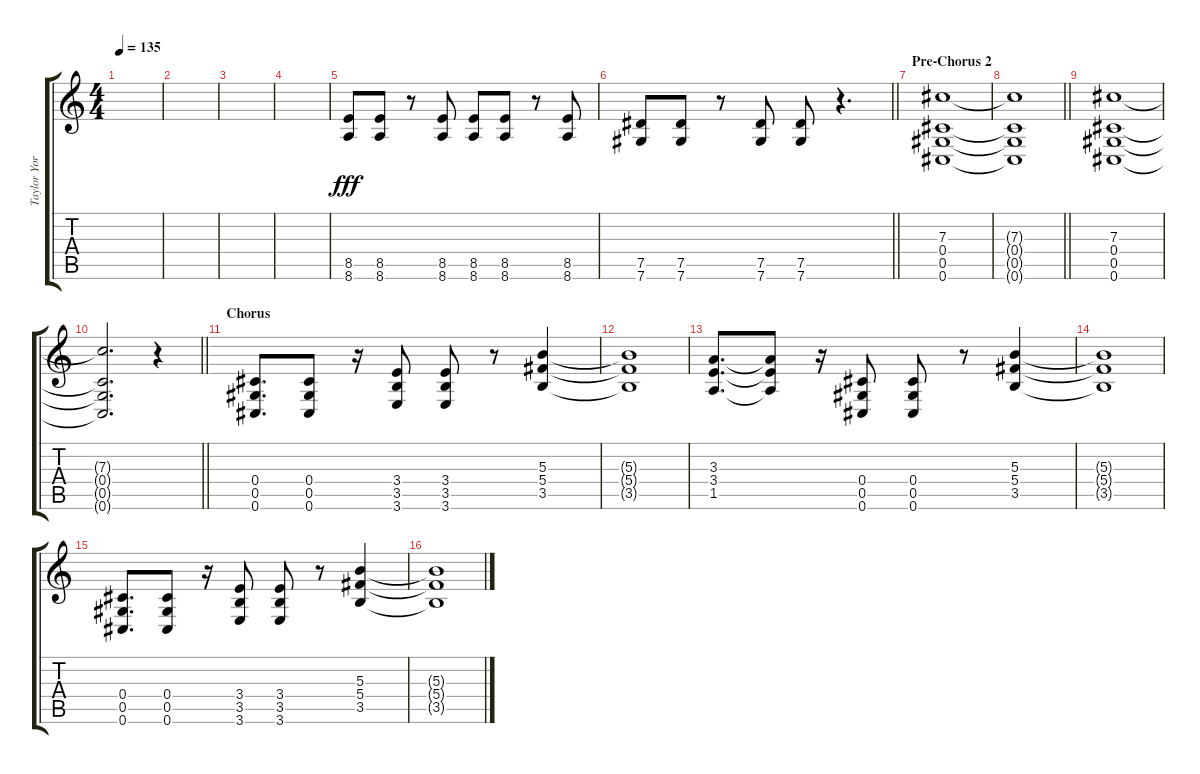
\track ("Taylor York (Rhythm Guitar)" "Taylor Yor") {instrument overdrivenguitar}
\staff {score tabs}
\tuning (Eb4 Bb3 Gb3 Db3 Ab2 Db2) {hide}
\ts (4 4)
\tempo 135
\clef g2
\ks c
|
|
|
|
(8.5 8.6).8{dy fff} (8.5 8.6).8 r.8 (8.5 8.6).8 (8.5 8.6).8 (8.5 8.6).8 r.8 (8.5 8.6).8 |
\barLineRight lightlight
(7.5 7.6).8 (7.5 7.6).8 r.8 (7.5 7.6).8 (7.5 7.6).8 r.4{d} |
\section ("" "Pre-Chorus 2")
(7.3 0.4 0.5 0.6).1 |
\barLineRight lightlight
(7.3{t} 0.4{t} 0.5{t} 0.6{t}).1 |
(7.3 0.4 0.5 0.6).1 |
\barLineRight lightlight
(7.3{t} 0.4{t} 0.5{t} 0.6{t}).2{d} r.4 |
\section ("" "Chorus")
(0.4 0.5 0.6).8{d} (0.4 0.5 0.6).8 r.16 (3.4 3.5 3.6).8 (3.4 3.5 3.6).8 r.8 (5.3 5.4 3.5).4 |
(5.3{t} 5.4{t} 3.5{t}).1 |
(3.3 3.4 1.5).8{d} (3.3{t} 3.4{t} 1.5{t}).8 r.16 (0.4 0.5 0.6).8 (0.4 0.5 0.6).8 r.8 (5.3 5.4 3.5).4 |
(5.3{t} 5.4{t} 3.5{t}).1 |
(0.4 0.5 0.6).8{d} (0.4 0.5 0.6).8 r.16 (3.4 3.5 3.6).8 (3.4 3.5 3.6).8 r.8 (5.3 5.4 3.5).4 |
(5.3{t} 5.4{t} 3.5{t}).1
